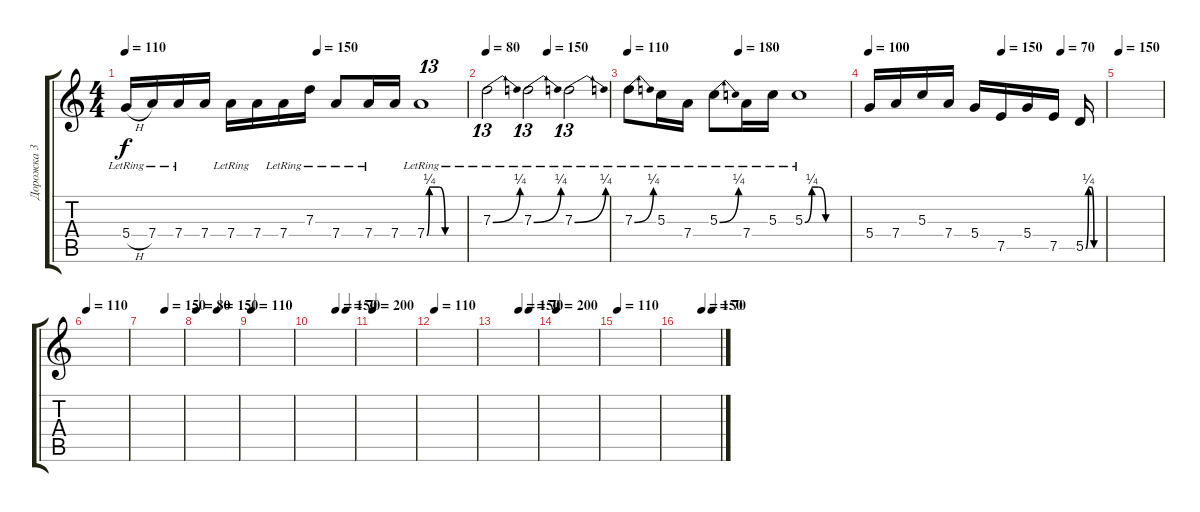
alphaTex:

\track ("Дорожка 3" "Дорожка 3") {instrument acousticguitarsteel}
\staff {score tabs}
\tuning (E4 B3 G3 D3 A2 E2) {hide}
\ts (4 4)
\tempo (150 0.5625)
\tempo 110
\clef g2
\ks c
5.4{h lr}.16{dy f} 7.4{lr}.16 7.4{lr}.16 7.4.16 7.4{lr}.16 7.4.16 7.4{lr}.16 7.3{lr}.16 7.4{lr}.8 7.4{lr}.16 7.4.16 7.4{be (custom 0 0 4 1 10 1 20 1 30 0 60 0) lr}.1{tu (13 8)} |
\tempo 80
\tempo (150 0.5)
7.3{be (bend 0 0 60 1) lr}.2{tu (13 8)} 7.3{be (bend 0 0 60 1) lr}.2{tu (13 8)} 7.3{be (bend 0 0 60 1) lr}.2{tu (13 8)} |
\tempo 110
\tempo (180 0.5)
7.3{be (bend 0 0 60 1) lr}.8 5.3{lr}.16 7.4{lr}.16 5.3{be (bend 0 0 60 1) lr}.8 7.4{lr}.16 5.3{lr}.16 5.3{be (custom 0 0 10 1 20 1 30 0 60 0) lr}.1 |
\tempo (150 0.5625)
\tempo (70 0.8125)
\tempo 100
5.4.16 7.4.16 5.3.16 7.4.16 5.4.16 7.5.16 5.4.16 7.5.16 5.5{be (custom 0 0 10 1 20 1 30 0 60 0)}.16 |
\tempo 150
|
\tempo 110
|
\tempo (150 0.5625)
|
\tempo 80
\tempo (150 0.5)
|
\tempo 110
|
\tempo (150 0.5625)
\tempo (70 0.8125)
|
\tempo 200
|
\tempo 110
|
\tempo (150 0.5625)
\tempo (70 0.8125)
|
\tempo 200
|
\tempo 110
|
\tempo (150 0.5625)
\tempo (70 0.8125)
